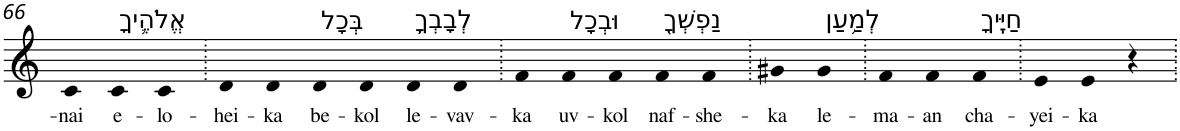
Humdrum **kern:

**kern	**text
*part1	*part1
*staff1	*staff1
*I"Piano	*
*I'Pno	*
!!LO:PB:g=z
*clefG2	*
*k[]	*
=66	=66
!	!LO:LY:b
4c	-nai
!LO:TX:a:t=אֱלֹהֶ֛יךָ	!
!	!LO:LY:b
4c	e-
!	!LO:LY:b
4c	-lo-
=67.	=67.
!	!LO:LY:b
4d	-hei-
!	!LO:LY:b
4d	-ka
!LO:TX:a:t=בְּכָל	!
!	!LO:LY:b
4d	be-
!	!LO:LY:b
4d	-kol
!LO:TX:a:t=לְבָבְךָ֥	!
!	!LO:LY:b
4d	le-
!	!LO:LY:b
4d	-vav-
=68.	=68.
!	!LO:LY:b
4f	-ka
!LO:TX:a:t=וּבְכָל	!
!	!LO:LY:b
4f	uv-
!	!LO:LY:b
4f	-kol
!LO:TX:a:t=נַפְשְׁךָ֖	!
!	!LO:LY:b
4f	naf-
!	!LO:LY:b
4f	-she-
=69.	=69.
!	!LO:LY:b
4g#X	-ka
!LO:TX:a:t=לְמַ֥עַן	!
!	!LO:LY:b
4g#	le-
=70.	=70.
!	!LO:LY:b
4f	-ma-
!	!LO:LY:b
4f	-an
!LO:TX:a:t=חַיֶּֽיךָ	!
!	!LO:LY:b
4f	cha-
=71.	=71.
!	!LO:LY:b
4e	-yei-
!	!LO:LY:b
4e	-ka
4r	.
=.	=.
*-	*-
